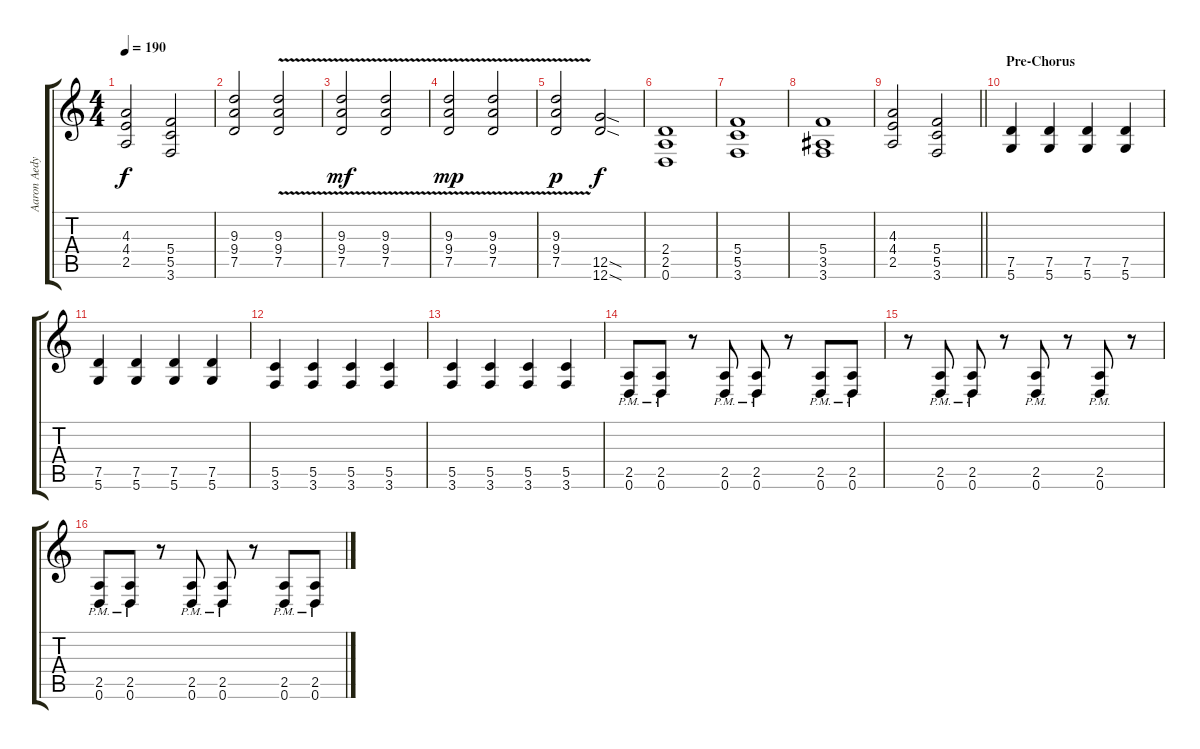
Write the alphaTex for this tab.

\track ("Aaron Aedy" "Aaron Aedy") {instrument distortionguitar}
\staff {score tabs}
\tuning (D4 A3 F3 C3 G2 D2) {hide}
\ts (4 4)
\tempo 190
\clef g2
\ks c
(4.3 4.4 2.5).2{dy f} (5.4 5.5 3.6).2 |
(9.3 9.4 7.5).2 (9.3{v} 9.4{v} 7.5{v}).2 |
(9.3{v} 9.4{v} 7.5{v}).2{dy mf} (9.3{v} 9.4{v} 7.5{v}).2 |
(9.3{v} 9.4{v} 7.5{v}).2{dy mp} (9.3{v} 9.4{v} 7.5{v}).2 |
(9.3{v} 9.4{v} 7.5{v}).2{dy p} (12.5{sod} 12.6{sod}).2{dy f} |
(2.4 2.5 0.6).1 |
(5.4 5.5 3.6).1 |
(5.4 3.5 3.6).1 |
\barLineRight lightlight
(4.3 4.4 2.5).2 (5.4 5.5 3.6).2 |
\section ("" "Pre-Chorus")
(7.5 5.6).4 (7.5 5.6).4 (7.5 5.6).4 (7.5 5.6).4 |
(7.5 5.6).4 (7.5 5.6).4 (7.5 5.6).4 (7.5 5.6).4 |
(5.5 3.6).4 (5.5 3.6).4 (5.5 3.6).4 (5.5 3.6).4 |
(5.5 3.6).4 (5.5 3.6).4 (5.5 3.6).4 (5.5 3.6).4 |
(2.5{pm} 0.6{pm}).8 (2.5{pm} 0.6{pm}).8 r.8 (2.5{pm} 0.6{pm}).8 (2.5{pm} 0.6{pm}).8 r.8 (2.5{pm} 0.6{pm}).8 (2.5{pm} 0.6{pm}).8 |
r.8 (2.5{pm} 0.6{pm}).8 (2.5{pm} 0.6{pm}).8 r.8 (2.5{pm} 0.6{pm}).8 r.8 (2.5{pm} 0.6{pm}).8 r.8 |
(2.5{pm} 0.6{pm}).8 (2.5{pm} 0.6{pm}).8 r.8 (2.5{pm} 0.6{pm}).8 (2.5{pm} 0.6{pm}).8 r.8 (2.5{pm} 0.6{pm}).8 (2.5{pm} 0.6{pm}).8
